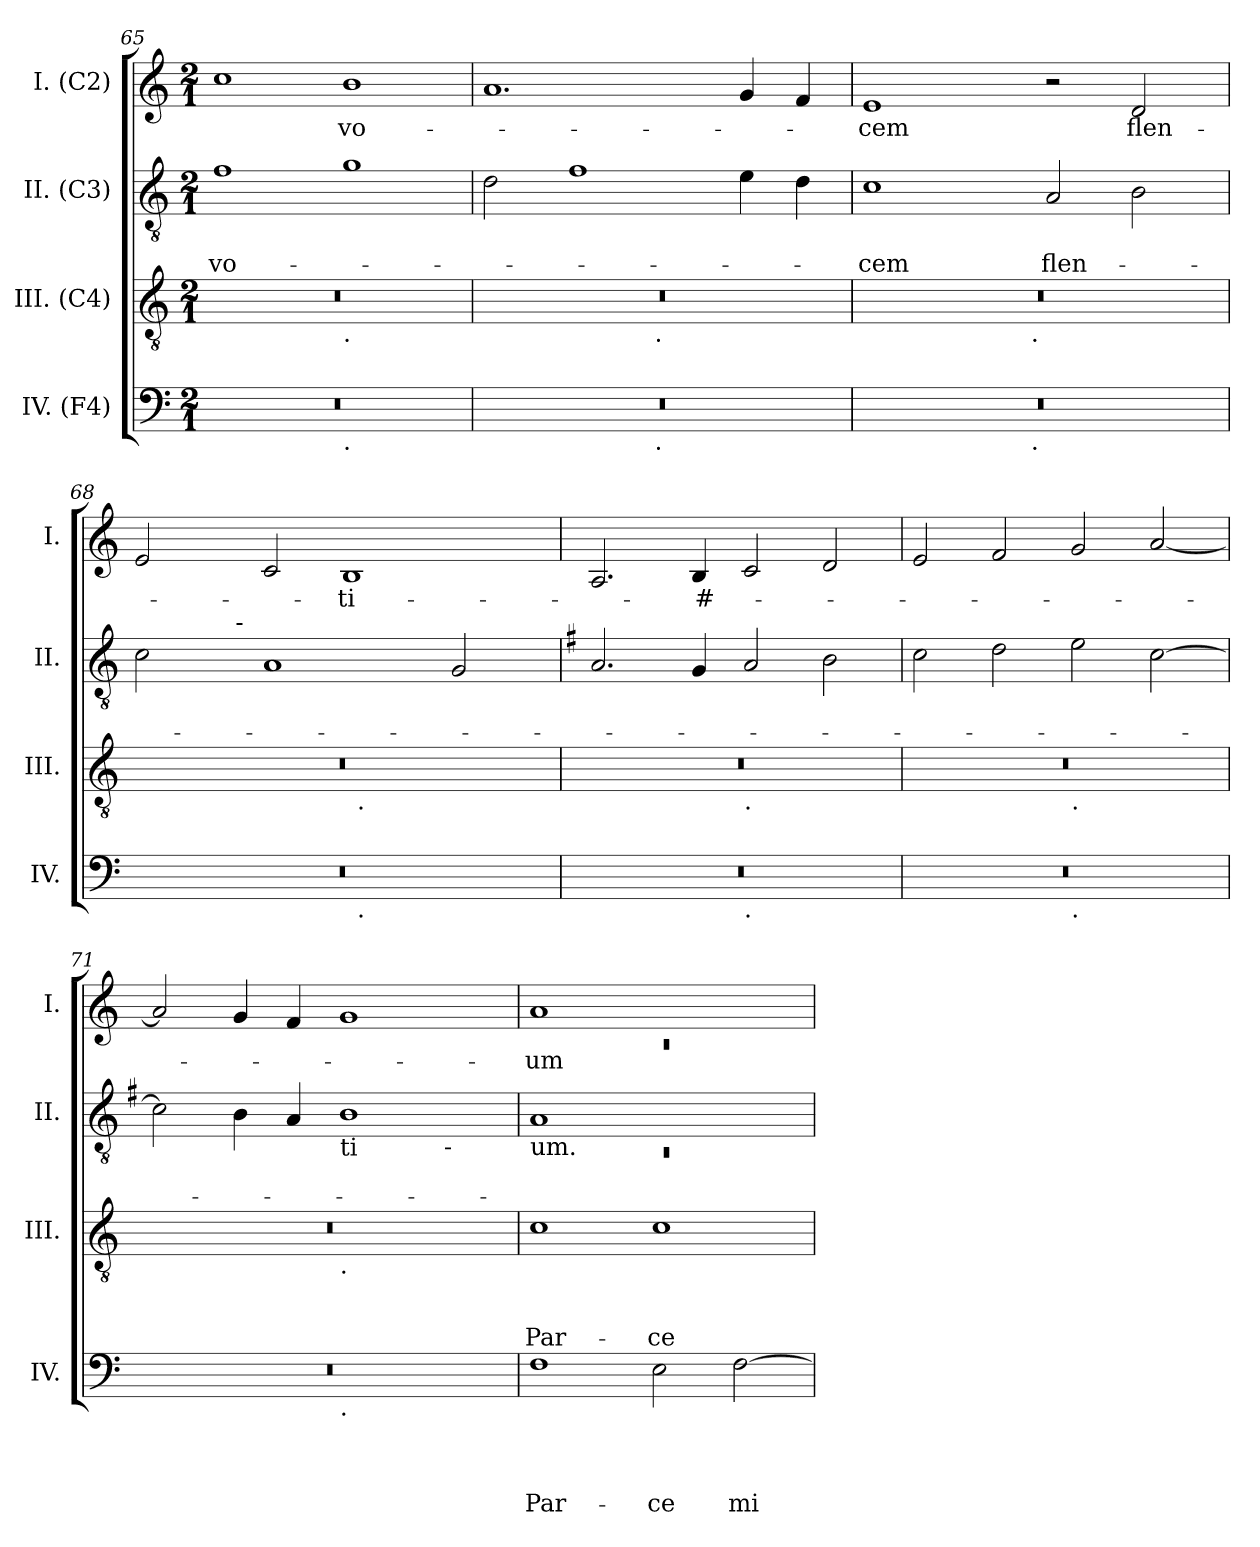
**kern	**text	**text	**text	**text	**kern	**text	**text	**text	**kern	**text	**text	**kern	**text
*part4	*part4	*part4	*part4	*part4	*part3	*part3	*part3	*part3	*part2	*part2	*part2	*part1	*part1
*staff4	*staff4	*staff4	*staff4	*staff4	*staff3	*staff3	*staff3	*staff3	*staff2	*staff2	*staff2	*staff1	*staff1
*I"IV. (F4)	*	*	*	*	*I"III. (C4)	*	*	*	*I"II. (C3)	*	*	*I"I. (C2)	*
*I'IV.	*	*	*	*	*I'III.	*	*	*	*I'II.	*	*	*I'I.	*
*clefF4	*	*	*	*	*clefGv2	*	*	*	*clefGv2	*	*	*clefG2	*
*k[]	*	*	*	*	*k[]	*	*	*	*k[]	*	*	*k[]	*
*C:	*	*	*	*	*C:	*	*	*	*C:	*	*	*C:	*
*M2/1	*	*	*	*	*M2/1	*	*	*	*M2/1	*	*	*M2/1	*
=65	=65	=65	=65	=65	=65	=65	=65	=65	=65	=65	=65	=65	=65
!	!	!	!	!	!	!	!	!	!	!	!LO:LY:b	!	!
*^	*	*	*	*	*^	*	*	*	*	*	*	*	*
0r	1ryy	.	.	.	.	0r	1ryy	.	.	.	1f	.	vo-	1cc	.
!	!	!	!	!	!	!	!LO:TX:b:t=.	!	!	!	!	!	!	!	!
!	!LO:TX:b:t=.	!	!	!	!	!	!	!	!	!	!	!	!	!	!
!	!	!	!	!	!	!	!	!	!	!	!	!	!	!	!LO:LY:b
.	1ryy	.	.	.	.	.	1ryy	.	.	.	1g	.	.	1b	vo-
=66	=66	=66	=66	=66	=66	=66	=66	=66	=66	=66	=66	=66	=66	=66	=66
0r	1ryy	.	.	.	.	0r	1ryy	.	.	.	2d\	.	.	1.a	.
.	.	.	.	.	.	.	.	.	.	.	1f	.	.	.	.
!	!	!	!	!	!	!	!LO:TX:b:t=.	!	!	!	!	!	!	!	!
!	!LO:TX:b:t=.	!	!	!	!	!	!	!	!	!	!	!	!	!	!
.	1ryy	.	.	.	.	.	1ryy	.	.	.	.	.	.	.	.
.	.	.	.	.	.	.	.	.	.	.	4e\	.	.	4g/	.
.	.	.	.	.	.	.	.	.	.	.	4d\	.	.	4f/	.
=67	=67	=67	=67	=67	=67	=67	=67	=67	=67	=67	=67	=67	=67	=67	=67
!	!	!	!	!	!	!	!	!	!	!	!	!	!LO:LY:b	!	!LO:LY:b
0r	2ryy	.	.	.	.	0r	2ryy	.	.	.	1c	.	-cem	1e	-cem
.	4...ryy	.	.	.	.	.	4...ryy	.	.	.	.	.	.	.	.
!	!	!	!	!	!	!	!LO:TX:b:t=.	!	!	!	!	!	!	!	!
!	!LO:TX:b:t=.	!	!	!	!	!	!	!	!	!	!	!	!	!	!
.	1ryy	.	.	.	.	.	1ryy	.	.	.	.	.	.	.	.
!	!	!	!	!	!	!	!	!	!	!	!	!	!LO:LY:b	!	!
.	.	.	.	.	.	.	.	.	.	.	2A/	.	flen-	2r	.
!	!	!	!	!	!	!	!	!	!	!	!	!	!	!	!LO:LY:b
.	.	.	.	.	.	.	.	.	.	.	2B\	.	.	2d/	flen-
.	32ryy	.	.	.	.	.	32ryy	.	.	.	.	.	.	.	.
!!LO:PB:g=z
=68	=68	=68	=68	=68	=68	=68	=68	=68	=68	=68	=68	=68	=68	=68	=68
*	*	*	*	*	*	*	*	*	*	*	*^	*	*	*	*
0r	1ryy	.	.	.	.	0r	1ryy	.	.	.	2c\	4ryy	.	.	2e/	.
.	.	.	.	.	.	.	.	.	.	.	.	8ryy	.	.	.	.
.	.	.	.	.	.	.	.	.	.	.	.	32ryy	.	.	.	.
!	!	!	!	!	!	!	!	!	!	!	!	!LO:TX:a:t=-	!	!	!	!
.	.	.	.	.	.	.	.	.	.	.	.	1ryy	.	.	.	.
.	.	.	.	.	.	.	.	.	.	.	1A	.	.	.	2c/	.
!	!	!	!	!	!	!	!	!	!	!	!	!	!	!	!	!LO:LY:b
.	32ryy	.	.	.	.	.	32ryy	.	.	.	.	.	.	.	1B	-ti-
!	!	!	!	!	!	!	!LO:TX:b:t=.	!	!	!	!	!	!	!	!	!
!	!LO:TX:b:t=.	!	!	!	!	!	!	!	!	!	!	!	!	!	!	!
.	2ryy	.	.	.	.	.	2ryy	.	.	.	.	.	.	.	.	.
.	.	.	.	.	.	.	.	.	.	.	.	2ryy	.	.	.	.
.	.	.	.	.	.	.	.	.	.	.	2G/	.	.	.	.	.
.	4...ryy	.	.	.	.	.	4...ryy	.	.	.	.	.	.	.	.	.
.	.	.	.	.	.	.	.	.	.	.	.	16.ryy	.	.	.	.
*	*	*	*	*	*	*	*	*	*	*	*v	*v	*	*	*	*
=69	=69	=69	=69	=69	=69	=69	=69	=69	=69	=69	=69	=69	=69	=69	=69
*	*	*	*	*	*	*	*	*	*	*	*k[f#]	*	*	*	*
*	*	*	*	*	*	*	*	*	*	*	*G:	*	*	*	*
0r	1ryy	.	.	.	.	0r	1ryy	.	.	.	2.A/	.	.	2.A/	.
!	!	!	!	!	!	!	!	!	!	!	!	!	!	!	!LO:LY:b:rj
.	.	.	.	.	.	.	.	.	.	.	4G/	.	.	4B/	-#-
!	!	!	!	!	!	!	!LO:TX:b:t=.	!	!	!	!	!	!	!	!
!	!LO:TX:b:t=.	!	!	!	!	!	!	!	!	!	!	!	!	!	!
.	1ryy	.	.	.	.	.	1ryy	.	.	.	2A/	.	.	2c/	.
.	.	.	.	.	.	.	.	.	.	.	2B\	.	.	2d/	.
=70	=70	=70	=70	=70	=70	=70	=70	=70	=70	=70	=70	=70	=70	=70	=70
0r	1ryy	.	.	.	.	0r	1ryy	.	.	.	2c\	.	.	2e/	.
.	.	.	.	.	.	.	.	.	.	.	2d\	.	.	2f/	.
!	!	!	!	!	!	!	!LO:TX:b:t=.	!	!	!	!	!	!	!	!
!	!LO:TX:b:t=.	!	!	!	!	!	!	!	!	!	!	!	!	!	!
.	1ryy	.	.	.	.	.	1ryy	.	.	.	2e\	.	.	2g/	.
.	.	.	.	.	.	.	.	.	.	.	[>2c\	.	.	[<2a/	.
=71	=71	=71	=71	=71	=71	=71	=71	=71	=71	=71	=71	=71	=71	=71	=71
*	*	*	*	*	*	*	*	*	*	*	*^	*	*	*	*
0r	1ryy	.	.	.	.	0r	1ryy	.	.	.	2c\]	1ryy	.	.	2a/]	.
.	.	.	.	.	.	.	.	.	.	.	4B\	.	.	.	4g/	.
.	.	.	.	.	.	.	.	.	.	.	4A/	.	.	.	4f/	.
!	!	!	!	!	!	!	!	!	!	!	!LO:TX:b:t=ti	!	!	!	!	!
!	!	!	!	!	!	!	!LO:TX:b:t=.	!	!	!	!	!	!	!	!	!
!	!LO:TX:b:t=.	!	!	!	!	!	!	!	!	!	!	!	!	!	!	!
.	1ryy	.	.	.	.	.	1ryy	.	.	.	1B	2ryy	.	.	1g	.
.	.	.	.	.	.	.	.	.	.	.	.	16ryy	.	.	.	.
!	!	!	!	!	!	!	!	!	!	!	!	!LO:TX:b:t=-	!	!	!	!
.	.	.	.	.	.	.	.	.	.	.	.	4..ryy	.	.	.	.
=72	=72	=72	=72	=72	=72	=72	=72	=72	=72	=72	=72	=72	=72	=72	=72	=72
*	*	*	*	*	*	*	*	*	*	*	*	*	*	*	*^	*
!	!	!	!	!	!	!	!	!	!	!	!LO:TX:b:t=um.	!	!	!	!	!	!
!	!	!	!	!	!LO:LY:b	!	!	!	!	!LO:LY:b	!	!LO:N:vis=1	!	!	!	!LO:N:vis=1	!LO:LY:b
*v	*v	*	*	*	*	*	*	*	*	*	*	*	*	*	*	*	*
*	*	*	*	*	*v	*v	*	*	*	*	*	*	*	*	*	*
1F	.	.	.	Par-	1c	.	.	Par-	1A	0rC	.	.	1a	0rc	-um
!	!	!	!	!LO:LY:b	!	!	!	!LO:LY:b	!	!	!	!	!	!	!
2E\	.	.	.	-ce	1c	.	.	-ce	1ryy	.	.	.	1ryy	.	.
!	!	!	!	!LO:LY:b	!	!	!	!	!	!	!	!	!	!	!
[<2F\	.	.	.	mi-	.	.	.	.	.	.	.	.	.	.	.
*	*	*	*	*	*	*	*	*	*v	*v	*	*	*	*	*
*	*	*	*	*	*	*	*	*	*	*	*	*v	*v	*
=	=	=	=	=	=	=	=	=	=	=	=	=	=
*-	*-	*-	*-	*-	*-	*-	*-	*-	*-	*-	*-	*-	*-
